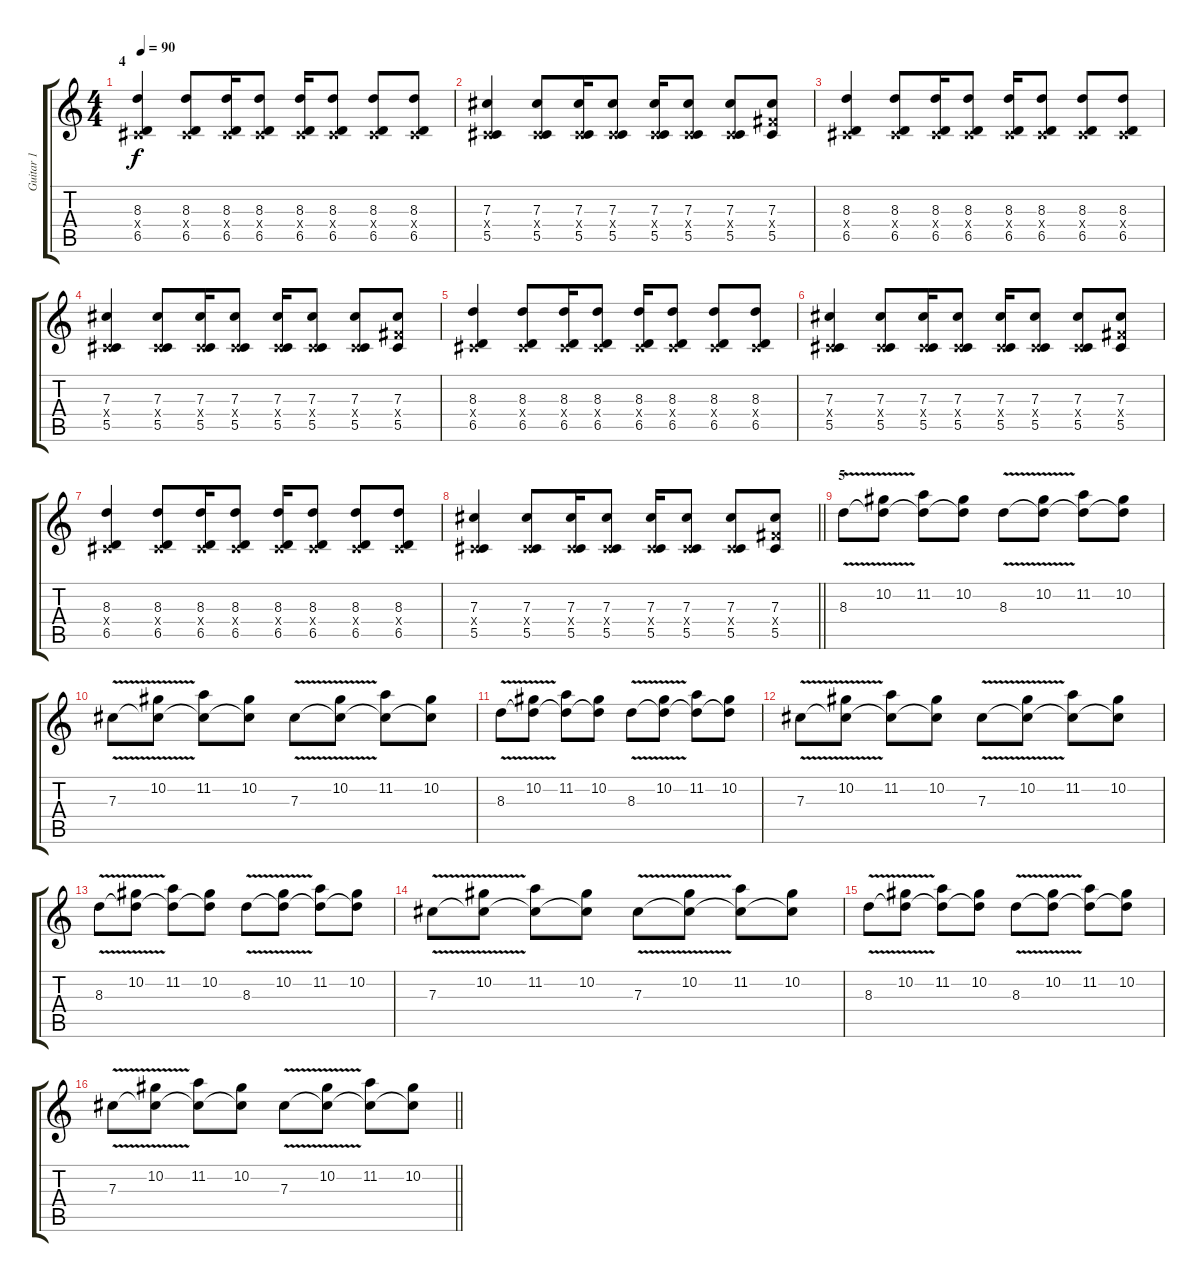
\track ("Guitar 1" "Guitar 1") {instrument electricguitarjazz}
\staff {score tabs}
\tuning (Eb4 Bb3 Gb3 Db3 Ab2 Db2) {hide}
\ts (4 4)
\section ("" "4")
\tempo 90
\clef g2
\ks c
(8.3 0.4{x} 6.5).4{dy f} (8.3 0.4{x} 6.5).8 (8.3 0.4{x} 6.5).16 (8.3 0.4{x} 6.5).8 (8.3 0.4{x} 6.5).16 (8.3 0.4{x} 6.5).8 (8.3 0.4{x} 6.5).8 (8.3 0.4{x} 6.5).8 |
(7.3 0.4{x} 5.5).4 (7.3 0.4{x} 5.5).8 (7.3 0.4{x} 5.5).16 (7.3 0.4{x} 5.5).8 (7.3 0.4{x} 5.5).16 (7.3 0.4{x} 5.5).8 (7.3 0.4{x} 5.5).8 (7.3 5.4{x} 5.5).8 |
(8.3 0.4{x} 6.5).4 (8.3 0.4{x} 6.5).8 (8.3 0.4{x} 6.5).16 (8.3 0.4{x} 6.5).8 (8.3 0.4{x} 6.5).16 (8.3 0.4{x} 6.5).8 (8.3 0.4{x} 6.5).8 (8.3 0.4{x} 6.5).8 |
(7.3 0.4{x} 5.5).4 (7.3 0.4{x} 5.5).8 (7.3 0.4{x} 5.5).16 (7.3 0.4{x} 5.5).8 (7.3 0.4{x} 5.5).16 (7.3 0.4{x} 5.5).8 (7.3 0.4{x} 5.5).8 (7.3 5.4{x} 5.5).8 |
(8.3 0.4{x} 6.5).4 (8.3 0.4{x} 6.5).8 (8.3 0.4{x} 6.5).16 (8.3 0.4{x} 6.5).8 (8.3 0.4{x} 6.5).16 (8.3 0.4{x} 6.5).8 (8.3 0.4{x} 6.5).8 (8.3 0.4{x} 6.5).8 |
(7.3 0.4{x} 5.5).4 (7.3 0.4{x} 5.5).8 (7.3 0.4{x} 5.5).16 (7.3 0.4{x} 5.5).8 (7.3 0.4{x} 5.5).16 (7.3 0.4{x} 5.5).8 (7.3 0.4{x} 5.5).8 (7.3 5.4{x} 5.5).8 |
(8.3 0.4{x} 6.5).4 (8.3 0.4{x} 6.5).8 (8.3 0.4{x} 6.5).16 (8.3 0.4{x} 6.5).8 (8.3 0.4{x} 6.5).16 (8.3 0.4{x} 6.5).8 (8.3 0.4{x} 6.5).8 (8.3 0.4{x} 6.5).8 |
\barLineRight lightlight
(7.3 0.4{x} 5.5).4 (7.3 0.4{x} 5.5).8 (7.3 0.4{x} 5.5).16 (7.3 0.4{x} 5.5).8 (7.3 0.4{x} 5.5).16 (7.3 0.4{x} 5.5).8 (7.3 0.4{x} 5.5).8 (7.3 5.4{x} 5.5).8 |
\section ("" "5")
8.3{v}.8{instrument electricguitarjazz} (10.2 8.3{t}).8 (11.2 8.3{t}).8 (10.2 8.3{t}).8 8.3{v}.8 (10.2 8.3{t}).8 (11.2 8.3{t}).8 (10.2 8.3{t}).8 |
7.3{v}.8 (10.2 7.3{t}).8 (11.2 7.3{t}).8 (10.2 7.3{t}).8 7.3{v}.8 (10.2 7.3{t}).8 (11.2 7.3{t}).8 (10.2 7.3{t}).8 |
8.3{v}.8 (10.2 8.3{t}).8 (11.2 8.3{t}).8 (10.2 8.3{t}).8 8.3{v}.8 (10.2 8.3{t}).8 (11.2 8.3{t}).8 (10.2 8.3{t}).8 |
7.3{v}.8 (10.2 7.3{t}).8 (11.2 7.3{t}).8 (10.2 7.3{t}).8 7.3{v}.8 (10.2 7.3{t}).8 (11.2 7.3{t}).8 (10.2 7.3{t}).8 |
8.3{v}.8 (10.2 8.3{t}).8 (11.2 8.3{t}).8 (10.2 8.3{t}).8 8.3{v}.8 (10.2 8.3{t}).8 (11.2 8.3{t}).8 (10.2 8.3{t}).8 |
7.3{v}.8 (10.2 7.3{t}).8 (11.2 7.3{t}).8 (10.2 7.3{t}).8 7.3{v}.8 (10.2 7.3{t}).8 (11.2 7.3{t}).8 (10.2 7.3{t}).8 |
8.3{v}.8 (10.2 8.3{t}).8 (11.2 8.3{t}).8 (10.2 8.3{t}).8 8.3{v}.8 (10.2 8.3{t}).8 (11.2 8.3{t}).8 (10.2 8.3{t}).8 |
\barLineRight lightlight
7.3{v}.8 (10.2 7.3{t}).8 (11.2 7.3{t}).8 (10.2 7.3{t}).8 7.3{v}.8 (10.2 7.3{t}).8 (11.2 7.3{t}).8 (10.2 7.3{t}).8
